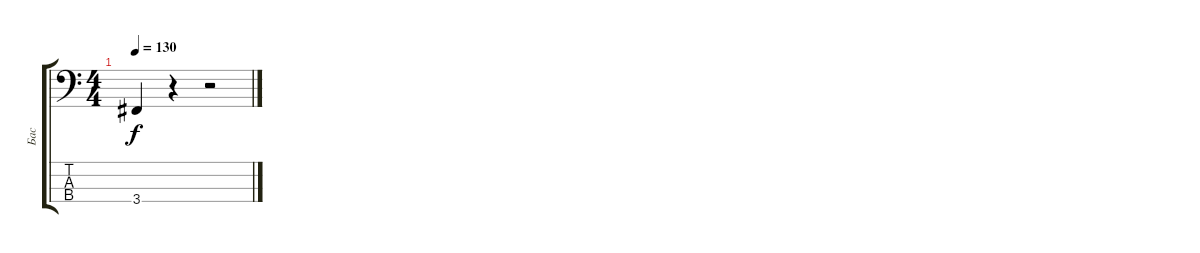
\track ("Бас" "Бас") {instrument electricbassfinger}
\staff {score tabs}
\tuning (Gb2 Db2 Ab1 Eb1) {hide}
\ts (4 4)
\tempo 130
\clef f4
\ks c
3.4{t}.4{dy f} r.4 r.2
